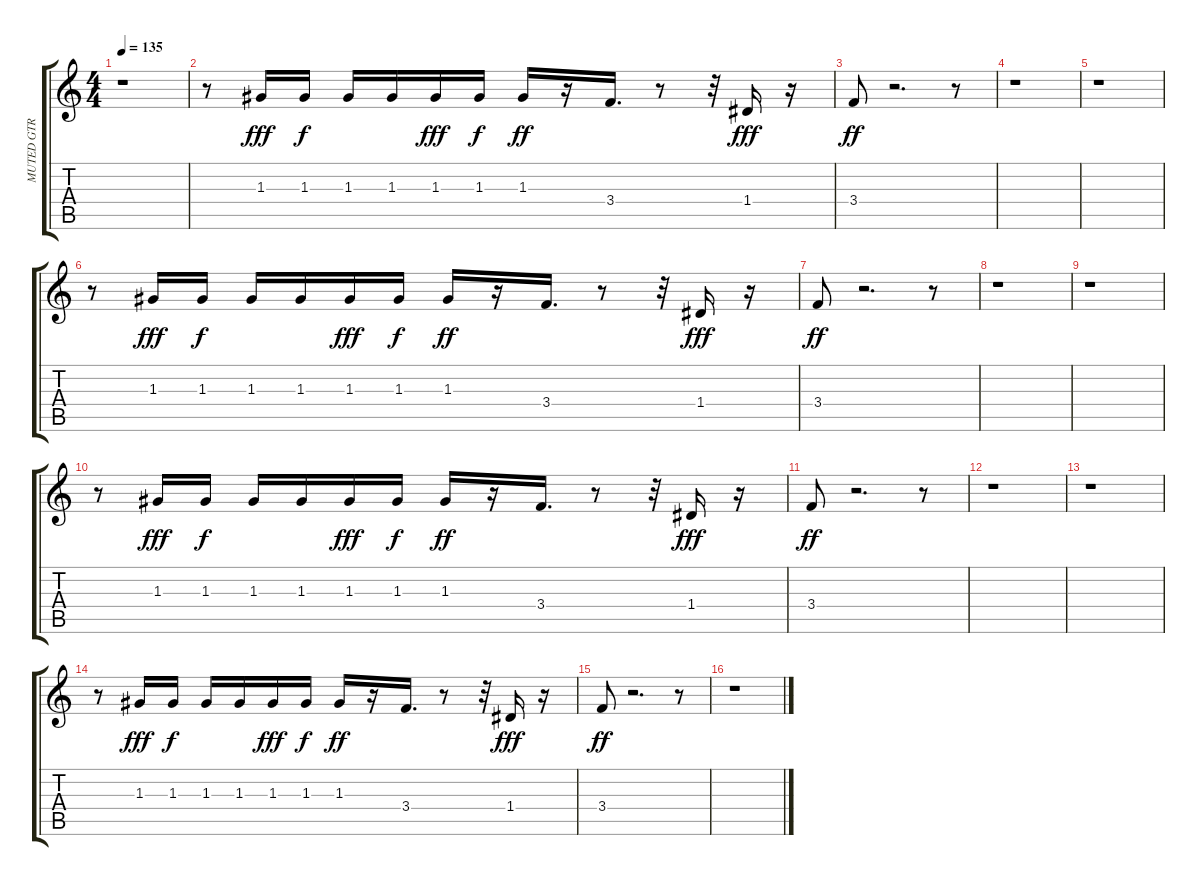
\track ("MUTED GTR" "MUTED GTR") {instrument electricguitarmuted}
\staff {score tabs}
\tuning (E4 B3 G3 D3 A2 E2) {hide}
\ts (4 4)
\tempo 135
\clef g2
\ks c
r.1{dy ff} |
r.8 1.3.16{dy fff} 1.3.16{dy f} 1.3.16 1.3.16 1.3.16{dy fff} 1.3.16{dy f} 1.3.16{dy ff} r.16 3.4.16{d} r.8 r.32 1.4.16{dy fff} r.16 |
3.4.8{dy ff} r.2{d} r.8 |
r.1 |
r.1 |
r.8 1.3.16{dy fff} 1.3.16{dy f} 1.3.16 1.3.16 1.3.16{dy fff} 1.3.16{dy f} 1.3.16{dy ff} r.16 3.4.16{d} r.8 r.32 1.4.16{dy fff} r.16 |
3.4.8{dy ff} r.2{d} r.8 |
r.1 |
r.1 |
r.8 1.3.16{dy fff} 1.3.16{dy f} 1.3.16 1.3.16 1.3.16{dy fff} 1.3.16{dy f} 1.3.16{dy ff} r.16 3.4.16{d} r.8 r.32 1.4.16{dy fff} r.16 |
3.4.8{dy ff} r.2{d} r.8 |
r.1 |
r.1 |
r.8 1.3.16{dy fff} 1.3.16{dy f} 1.3.16 1.3.16 1.3.16{dy fff} 1.3.16{dy f} 1.3.16{dy ff} r.16 3.4.16{d} r.8 r.32 1.4.16{dy fff} r.16 |
3.4.8{dy ff} r.2{d} r.8 |
r.1
